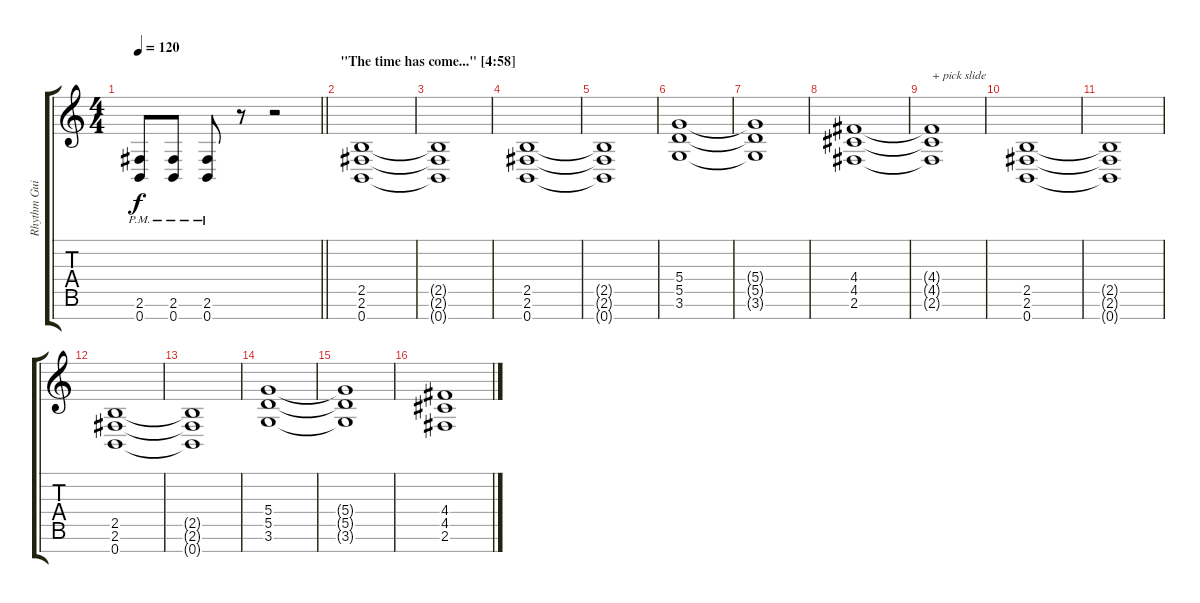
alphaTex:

\track ("Rhythm Guitar II" "Rhythm Gui") {instrument distortionguitar}
\staff {score tabs}
\tuning (E4 B3 G3 D3 A2 E2 B1) {hide}
\ts (4 4)
\tempo 120
\clef g2
\barLineRight lightlight
\ks c
(2.6{pm} 0.7{pm}).8{dy f} (2.6{pm} 0.7{pm}).8 (2.6{pm} 0.7{pm}).8 r.8 r.2 |
\section ("" "\"The time has come...\" [4:58]")
(2.5 2.6 0.7).1 |
(2.5{t} 2.6{t} 0.7{t}).1 |
(2.5 2.6 0.7).1 |
(2.5{t} 2.6{t} 0.7{t}).1 |
(5.4 5.5 3.6).1 |
(5.4{t} 5.5{t} 3.6{t}).1 |
(4.4 4.5 2.6).1 |
(4.4{t} 4.5{t} 2.6{t}).1{txt "+ pick slide"} |
(2.5 2.6 0.7).1 |
(2.5{t} 2.6{t} 0.7{t}).1 |
(2.5 2.6 0.7).1 |
(2.5{t} 2.6{t} 0.7{t}).1 |
(5.4 5.5 3.6).1 |
(5.4{t} 5.5{t} 3.6{t}).1 |
(4.4 4.5 2.6).1
